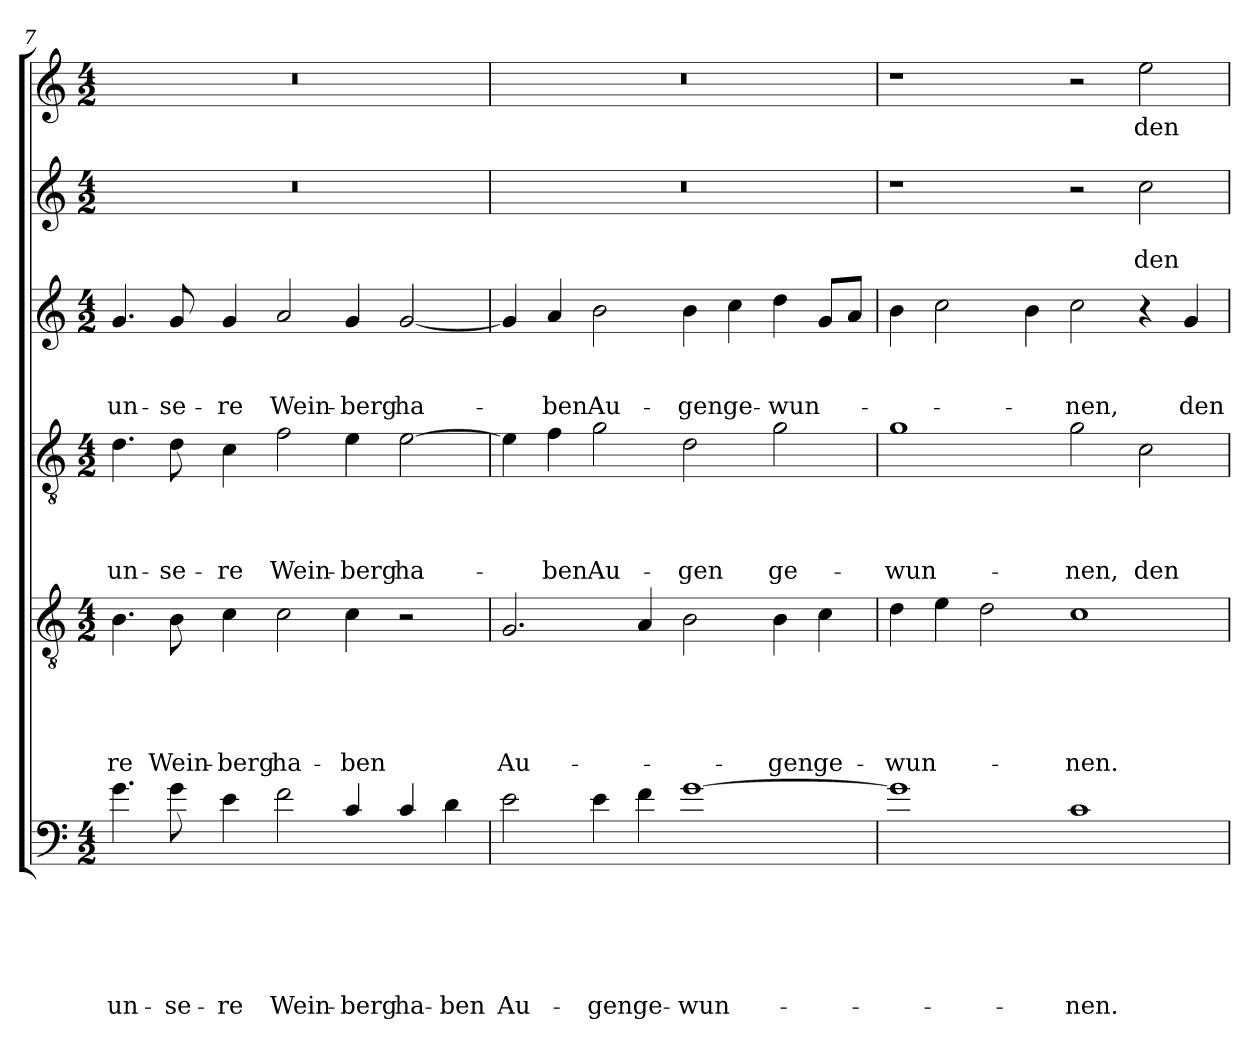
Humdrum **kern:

**kern	**text	**text	**text	**text	**text	**text	**kern	**text	**text	**text	**text	**text	**kern	**text	**text	**text	**text	**kern	**text	**text	**text	**kern	**text	**text	**kern	**text
*part6	*part6	*part6	*part6	*part6	*part6	*part6	*part5	*part5	*part5	*part5	*part5	*part5	*part4	*part4	*part4	*part4	*part4	*part3	*part3	*part3	*part3	*part2	*part2	*part2	*part1	*part1
*staff6	*staff6	*staff6	*staff6	*staff6	*staff6	*staff6	*staff5	*staff5	*staff5	*staff5	*staff5	*staff5	*staff4	*staff4	*staff4	*staff4	*staff4	*staff3	*staff3	*staff3	*staff3	*staff2	*staff2	*staff2	*staff1	*staff1
*clefF4	*	*	*	*	*	*	*clefGv2	*	*	*	*	*	*clefGv2	*	*	*	*	*clefG2	*	*	*	*clefG2	*	*	*clefG2	*
*ITrd8c14	*	*	*	*	*	*	*	*	*	*	*	*	*	*	*	*	*	*	*	*	*	*	*	*	*	*
*k[]	*	*	*	*	*	*	*k[]	*	*	*	*	*	*k[]	*	*	*	*	*k[]	*	*	*	*k[]	*	*	*k[]	*
*C:	*	*	*	*	*	*	*C:	*	*	*	*	*	*C:	*	*	*	*	*C:	*	*	*	*C:	*	*	*C:	*
*M4/2	*	*	*	*	*	*	*M4/2	*	*	*	*	*	*M4/2	*	*	*	*	*M4/2	*	*	*	*M4/2	*	*	*M4/2	*
=7	=7	=7	=7	=7	=7	=7	=7	=7	=7	=7	=7	=7	=7	=7	=7	=7	=7	=7	=7	=7	=7	=7	=7	=7	=7	=7
!	!	!	!	!	!	!LO:LY:b	!	!	!	!	!	!LO:LY:b	!	!	!	!	!LO:LY:b	!	!	!	!LO:LY:b	!	!	!	!	!
4.G\	.	.	.	.	.	un-	4.B\	.	.	.	.	-re	4.d\	.	.	.	un-	4.g/	.	.	un-	0r	.	.	0r	.
!	!	!	!	!	!	!LO:LY:b	!	!	!	!	!	!LO:LY:b	!	!	!	!	!LO:LY:b	!	!	!	!LO:LY:b	!	!	!	!	!
8G\	.	.	.	.	.	-se-	8B\	.	.	.	.	Wein-	8d\	.	.	.	-se-	8g/	.	.	-se-	.	.	.	.	.
!	!	!	!	!	!	!LO:LY:b	!	!	!	!	!	!LO:LY:b	!	!	!	!	!LO:LY:b	!	!	!	!LO:LY:b	!	!	!	!	!
4E\	.	.	.	.	.	-re	4c\	.	.	.	.	-berg	4c\	.	.	.	-re	4g/	.	.	-re	.	.	.	.	.
!	!	!	!	!	!	!LO:LY:b	!	!	!	!	!	!LO:LY:b	!	!	!	!	!LO:LY:b	!	!	!	!LO:LY:b	!	!	!	!	!
2F\	.	.	.	.	.	Wein-	2c\	.	.	.	.	ha-	2f\	.	.	.	Wein-	2a/	.	.	Wein-	.	.	.	.	.
!	!	!	!	!	!	!LO:LY:b	!	!	!	!	!	!LO:LY:b	!	!	!	!	!LO:LY:b	!	!	!	!LO:LY:b	!	!	!	!	!
4C/	.	.	.	.	.	-berg	4c\	.	.	.	.	-ben	4e\	.	.	.	-berg	4g/	.	.	-berg	.	.	.	.	.
!	!	!	!	!	!	!LO:LY:b	!	!	!	!	!	!	!	!	!	!	!LO:LY:b	!	!	!	!LO:LY:b	!	!	!	!	!
4C/	.	.	.	.	.	ha-	2r	.	.	.	.	.	[2e\	.	.	.	ha-	[2g/	.	.	ha-	.	.	.	.	.
!	!	!	!	!	!	!LO:LY:b	!	!	!	!	!	!	!	!	!	!	!	!	!	!	!	!	!	!	!	!
4D\	.	.	.	.	.	-ben	.	.	.	.	.	.	.	.	.	.	.	.	.	.	.	.	.	.	.	.
!!LO:LB:g=z
=8	=8	=8	=8	=8	=8	=8	=8	=8	=8	=8	=8	=8	=8	=8	=8	=8	=8	=8	=8	=8	=8	=8	=8	=8	=8	=8
!	!	!	!	!	!	!LO:LY:b	!	!	!	!	!	!LO:LY:b	!	!	!	!	!	!	!	!	!	!	!	!	!	!
2E\	.	.	.	.	.	Au-	2.G/	.	.	.	.	Au-	4e\]	.	.	.	.	4g/]	.	.	.	0r	.	.	0r	.
!	!	!	!	!	!	!	!	!	!	!	!	!	!	!	!	!	!LO:LY:b	!	!	!	!LO:LY:b	!	!	!	!	!
.	.	.	.	.	.	.	.	.	.	.	.	.	4f\	.	.	.	-ben	4a/	.	.	-ben	.	.	.	.	.
!	!	!	!	!	!	!LO:LY:b	!	!	!	!	!	!	!	!	!	!	!LO:LY:b	!	!	!	!LO:LY:b	!	!	!	!	!
4E\	.	.	.	.	.	-gen	.	.	.	.	.	.	2g\	.	.	.	Au-	2b\	.	.	Au-	.	.	.	.	.
!	!	!	!	!	!	!LO:LY:b	!	!	!	!	!	!	!	!	!	!	!	!	!	!	!	!	!	!	!	!
4F\	.	.	.	.	.	ge-	4A/	.	.	.	.	.	.	.	.	.	.	.	.	.	.	.	.	.	.	.
!	!	!	!	!	!	!LO:LY:b	!	!	!	!	!	!	!	!	!	!	!LO:LY:b	!	!	!	!LO:LY:b	!	!	!	!	!
[1G	.	.	.	.	.	-wun-	2B\	.	.	.	.	.	2d\	.	.	.	-gen	4b\	.	.	-gen	.	.	.	.	.
!	!	!	!	!	!	!	!	!	!	!	!	!	!	!	!	!	!	!	!	!	!LO:LY:b	!	!	!	!	!
.	.	.	.	.	.	.	.	.	.	.	.	.	.	.	.	.	.	4cc\	.	.	ge-	.	.	.	.	.
!	!	!	!	!	!	!	!	!	!	!	!	!LO:LY:b	!	!	!	!	!LO:LY:b	!	!	!	!LO:LY:b	!	!	!	!	!
.	.	.	.	.	.	.	4B\	.	.	.	.	-gen	2g\	.	.	.	ge-	4dd\	.	.	-wun-	.	.	.	.	.
!	!	!	!	!	!	!	!	!	!	!	!	!LO:LY:b	!	!	!	!	!	!	!	!	!	!	!	!	!	!
.	.	.	.	.	.	.	4c\	.	.	.	.	ge-	.	.	.	.	.	8g/L	.	.	.	.	.	.	.	.
.	.	.	.	.	.	.	.	.	.	.	.	.	.	.	.	.	.	8a/J	.	.	.	.	.	.	.	.
=9	=9	=9	=9	=9	=9	=9	=9	=9	=9	=9	=9	=9	=9	=9	=9	=9	=9	=9	=9	=9	=9	=9	=9	=9	=9	=9
!	!	!	!	!	!	!	!	!	!	!	!	!LO:LY:b	!	!	!	!	!LO:LY:b	!	!	!	!	!	!	!	!	!
1G]	.	.	.	.	.	.	4d\	.	.	.	.	-wun-	1g	.	.	.	-wun-	4b\	.	.	.	1r	.	.	1r	.
.	.	.	.	.	.	.	4e\	.	.	.	.	.	.	.	.	.	.	2cc\	.	.	.	.	.	.	.	.
.	.	.	.	.	.	.	2d\	.	.	.	.	.	.	.	.	.	.	.	.	.	.	.	.	.	.	.
.	.	.	.	.	.	.	.	.	.	.	.	.	.	.	.	.	.	4b\	.	.	.	.	.	.	.	.
!	!	!	!	!	!	!LO:LY:b	!	!	!	!	!	!LO:LY:b	!	!	!	!	!LO:LY:b	!	!	!	!LO:LY:b	!	!	!	!	!
1C	.	.	.	.	.	-nen.	1c	.	.	.	.	-nen.	2g\	.	.	.	-nen,	2cc\	.	.	-nen,	2r	.	.	2r	.
!	!	!	!	!	!	!	!	!	!	!	!	!	!	!	!	!	!LO:LY:b	!	!	!	!	!	!	!LO:LY:b	!	!LO:LY:b
.	.	.	.	.	.	.	.	.	.	.	.	.	2c\	.	.	.	den	4r	.	.	.	2cc\	.	den	2ee\	den
!	!	!	!	!	!	!	!	!	!	!	!	!	!	!	!	!	!	!	!	!	!LO:LY:b	!	!	!	!	!
.	.	.	.	.	.	.	.	.	.	.	.	.	.	.	.	.	.	4g/	.	.	den	.	.	.	.	.
=	=	=	=	=	=	=	=	=	=	=	=	=	=	=	=	=	=	=	=	=	=	=	=	=	=	=
*-	*-	*-	*-	*-	*-	*-	*-	*-	*-	*-	*-	*-	*-	*-	*-	*-	*-	*-	*-	*-	*-	*-	*-	*-	*-	*-
